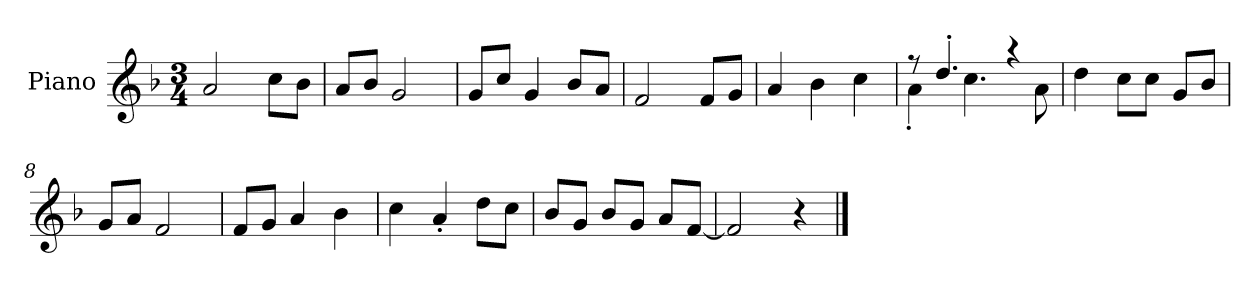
**kern
*part1
*staff1
*I"Piano
*I'P-no
*clefG2
*k[b-]
*M3/4
*MM174
=1
2a/
8cc\L
8b-\J
=2
8a/L
8b-/J
2g/
=3
8g/L
8cc/J
4g/
8b-/L
8a/J
=4
2f/
8f/L
8g/J
=5
4a/
4b-\
4cc\
=6
*^
8r	4a'\
4.dd'/	.
.	4.cc\
4r	.
.	8a\
*v	*v
=7
4dd\
8cc\L
8cc\J
8g/L
8b-/J
=8
8g/L
8a/J
2f/
=9
8f/L
8g/J
4a/
4b-\
!!LO:LB:g=z
=10
4cc\
4a'/
8dd\L
8cc\J
=11
8b-/L
8g/J
8b-/L
8g/J
8a/L
[8f/J
=12
2f/]
4r
==
*-
